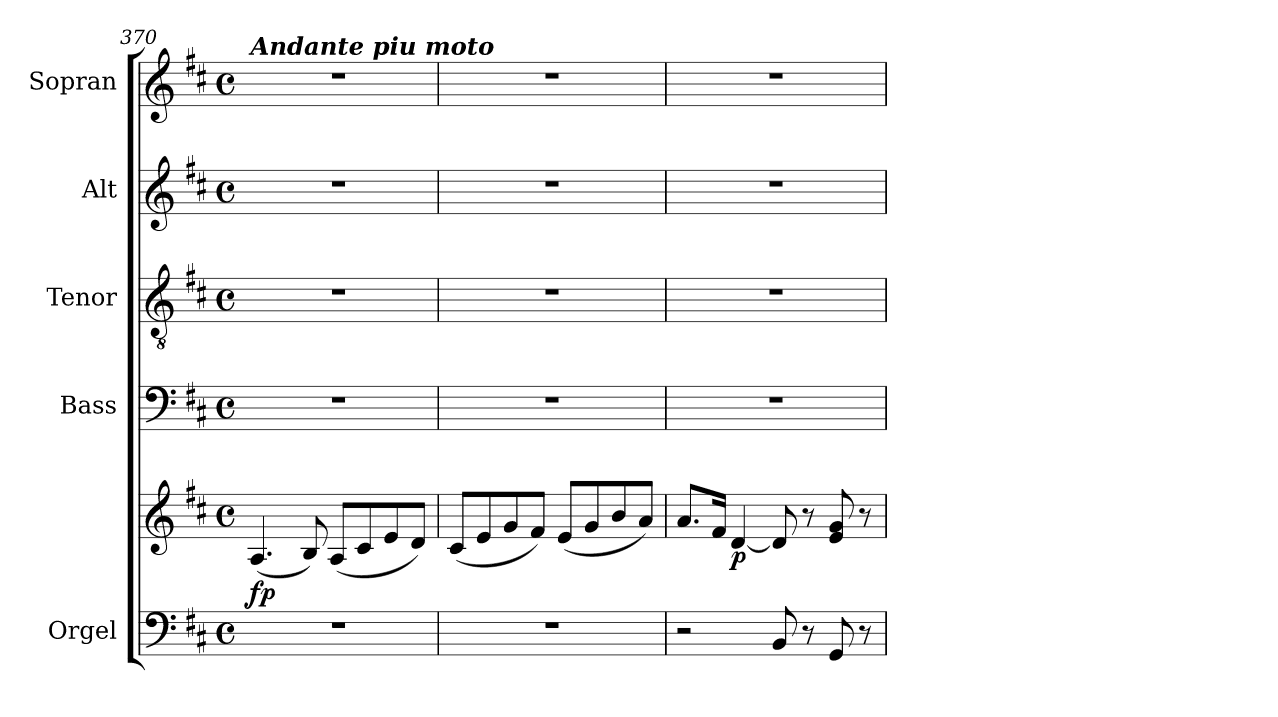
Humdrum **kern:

**kern	**kern	**dynam	**kern	**kern	**kern	**kern
*part5	*part5	*part5	*part4	*part3	*part2	*part1
*staff6	*staff5	*staff5/6	*staff4	*staff3	*staff2	*staff1
*I"Orgel	*	*	*I"Bass	*I"Tenor	*I"Alt	*I"Sopran
*I'Org.	*	*	*I'B.	*I'T.	*I'A.	*I'S.
*clefF4	*clefG2	*	*clefF4	*clefGv2	*clefG2	*clefG2
*k[f#c#]	*k[f#c#]	*	*k[f#c#]	*k[f#c#]	*k[f#c#]	*k[f#c#]
*D:	*D:	*	*D:	*D:	*D:	*D:
*M4/4	*M4/4	*	*M4/4	*M4/4	*M4/4	*M4/4
*met(c)	*met(c)	*	*met(c)	*met(c)	*met(c)	*met(c)
=370	=370	=370	=370	=370	=370	=370
!	!	!	!	!	!	!LO:TX:a:Bi:t=Andante piu moto
!	!	!LO:DY:b	!	!	!	!
1r	(<4.A/	fp	1r	1r	1r	1r
.	8B/)	.	.	.	.	.
.	(<8A/L	.	.	.	.	.
.	8c#/	.	.	.	.	.
.	8e/	.	.	.	.	.
.	8d/J)	.	.	.	.	.
=371	=371	=371	=371	=371	=371	=371
1r	(<8c#/L	.	1r	1r	1r	1r
.	8e/	.	.	.	.	.
.	8g/	.	.	.	.	.
.	8f#/J)	.	.	.	.	.
.	(<8e/L	.	.	.	.	.
.	8g/	.	.	.	.	.
.	8b/	.	.	.	.	.
.	8a/J)	.	.	.	.	.
=372	=372	=372	=372	=372	=372	=372
2r	8.a/L	.	1r	1r	1r	1r
.	16f#/Jk	.	.	.	.	.
!	!	!LO:DY:b	!	!	!	!
.	[4d/	p	.	.	.	.
8BB/	8d/]	.	.	.	.	.
8r	8r	.	.	.	.	.
8GG/	8e/ 8g/	.	.	.	.	.
8r	8r	.	.	.	.	.
=	=	=	=	=	=	=
*-	*-	*-	*-	*-	*-	*-
